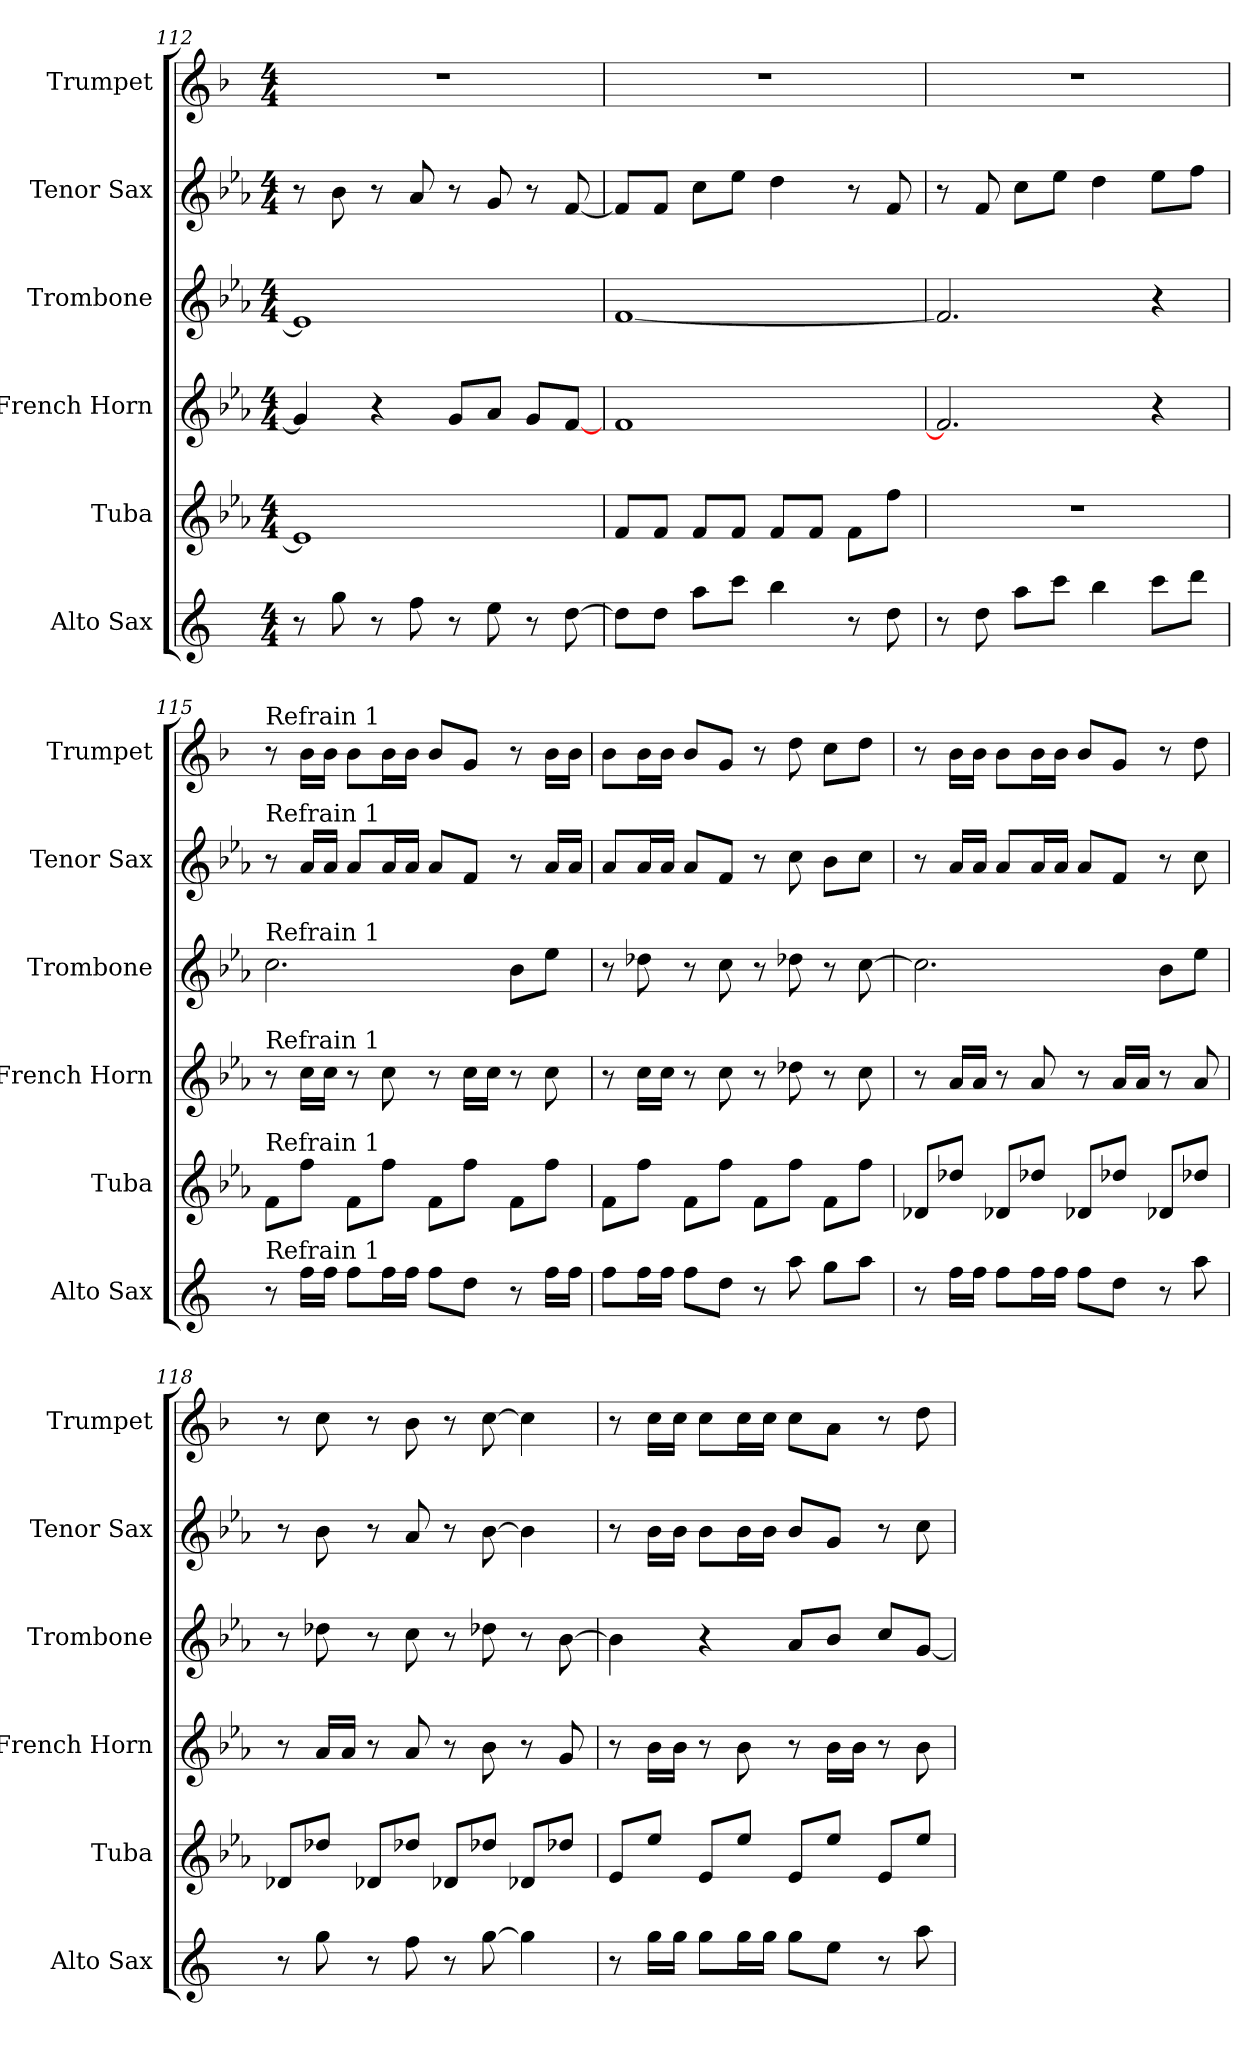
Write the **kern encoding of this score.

**kern	**kern	**kern	**kern	**kern	**kern
*part6	*part5	*part4	*part3	*part2	*part1
*staff6	*staff5	*staff4	*staff3	*staff2	*staff1
*I"Alto Sax	*I"Tuba	*I"French Horn	*I"Trombone	*I"Tenor Sax	*I"Trumpet
*I'Alto Sax	*I'Tuba	*I'French Horn	*I'Trombone	*I'Tenor Sax	*I'Trumpet
*clefG2	*clefG2	*clefG2	*clefG2	*clefG2	*clefG2
*ITrd5c9	*ITrd15c26	*ITrd8c14	*ITrd8c14	*ITrd8c14	*ITrd1c2
*k[b-e-a-]	*k[b-e-a-]	*k[b-e-a-]	*k[b-e-a-]	*k[b-e-a-]	*k[b-e-a-]
*M4/4	*M4/4	*M4/4	*M4/4	*M4/4	*M4/4
=112	=112	=112	=112	=112	=112
8r	1EE-]	4G]	1E-]	8r	1r
8b-	.	.	.	8B-	.
8r	.	4r	.	8r	.
8a-	.	.	.	8A-	.
8r	.	8GL	.	8r	.
8g	.	8A-J	.	8G	.
8r	.	8GL	.	8r	.
[8f	.	[8FJ	.	[8F	.
=113	=113	=113	=113	=113	=113
8fL]	8FFL	1F	[1F	8FL]	1r
8fJ	8FFJ	.	.	8FJ	.
8ccL	8FFL	.	.	8cL	.
8ee-J	8FFJ	.	.	8e-J	.
4dd	8FFL	.	.	4d	.
.	8FFJ	.	.	.	.
8r	8FFL	.	.	8r	.
8f	8FJ	.	.	8F	.
=114	=114	=114	=114	=114	=114
8r	1r	2.F]	2.F]	8r	1r
8f	.	.	.	8F	.
8ccL	.	.	.	8cL	.
8ee-J	.	.	.	8e-J	.
4dd	.	.	.	4d	.
8ee-L	.	4r	4r	8e-L	.
8ffJ	.	.	.	8fJ	.
=115	=115	=115	=115	=115	=115
!	!	!	!	!	!LO:TX:a:t=Refrain 1
!	!	!	!	!LO:TX:a:t=Refrain 1	!
!	!	!	!LO:TX:a:t=Refrain 1	!	!
!	!	!LO:TX:a:t=Refrain 1	!	!	!
!	!LO:TX:a:t=Refrain 1	!	!	!	!
!LO:TX:a:t=Refrain 1	!	!	!	!	!
8r	8FFL	8r	2.c	8r	8r
16a-LL	8FJ	16cLL	.	16A-LL	16a-LL
16a-JJ	.	16cJJ	.	16A-JJ	16a-JJ
8a-L	8FFL	8r	.	8A-L	8a-L
16a-L	8FJ	8c	.	16A-L	16a-L
16a-JJ	.	.	.	16A-JJ	16a-JJ
8a-L	8FFL	8r	.	8A-L	8a-L
8fJ	8FJ	16cLL	.	8FJ	8fJ
.	.	16cJJ	.	.	.
8r	8FFL	8r	8B-L	8r	8r
16a-LL	8FJ	8c	8e-J	16A-LL	16a-LL
16a-JJ	.	.	.	16A-JJ	16a-JJ
=116	=116	=116	=116	=116	=116
8a-L	8FFL	8r	8r	8A-L	8a-L
16a-L	8FJ	16cLL	8d-X	16A-L	16a-L
16a-JJ	.	16cJJ	.	16A-JJ	16a-JJ
8a-L	8FFL	8r	8r	8A-L	8a-L
8fJ	8FJ	8c	8c	8FJ	8fJ
8r	8FFL	8r	8r	8r	8r
8cc	8FJ	8d-X	8d-X	8c	8cc
8b-L	8FFL	8r	8r	8B-L	8b-L
8ccJ	8FJ	8c	[8c	8cJ	8ccJ
=117	=117	=117	=117	=117	=117
8r	8DD-XL	8r	2.c]	8r	8r
16a-LL	8D-XJ	16A-LL	.	16A-LL	16a-LL
16a-JJ	.	16A-JJ	.	16A-JJ	16a-JJ
8a-L	8DD-XL	8r	.	8A-L	8a-L
16a-L	8D-XJ	8A-	.	16A-L	16a-L
16a-JJ	.	.	.	16A-JJ	16a-JJ
8a-L	8DD-XL	8r	.	8A-L	8a-L
8fJ	8D-XJ	16A-LL	.	8FJ	8fJ
.	.	16A-JJ	.	.	.
8r	8DD-XL	8r	8B-L	8r	8r
8cc	8D-XJ	8A-	8e-J	8c	8cc
=118	=118	=118	=118	=118	=118
8r	8DD-XL	8r	8r	8r	8r
8b-	8D-XJ	16A-LL	8d-X	8B-	8b-
.	.	16A-JJ	.	.	.
8r	8DD-XL	8r	8r	8r	8r
8a-	8D-XJ	8A-	8c	8A-	8a-
8r	8DD-XL	8r	8r	8r	8r
[8b-	8D-XJ	8B-	8d-X	[8B-	[8b-
4b-]	8DD-XL	8r	8r	4B-]	4b-]
.	8D-XJ	8G	[8B-	.	.
=119	=119	=119	=119	=119	=119
8r	8EE-L	8r	4B-]	8r	8r
16b-LL	8E-J	16B-LL	.	16B-LL	16b-LL
16b-JJ	.	16B-JJ	.	16B-JJ	16b-JJ
8b-L	8EE-L	8r	4r	8B-L	8b-L
16b-L	8E-J	8B-	.	16B-L	16b-L
16b-JJ	.	.	.	16B-JJ	16b-JJ
8b-L	8EE-L	8r	8A-L	8B-L	8b-L
8gJ	8E-J	16B-LL	8B-J	8GJ	8gJ
.	.	16B-JJ	.	.	.
8r	8EE-L	8r	8cL	8r	8r
8cc	8E-J	8B-	[8GJ	8c	8cc
=	=	=	=	=	=
*-	*-	*-	*-	*-	*-
